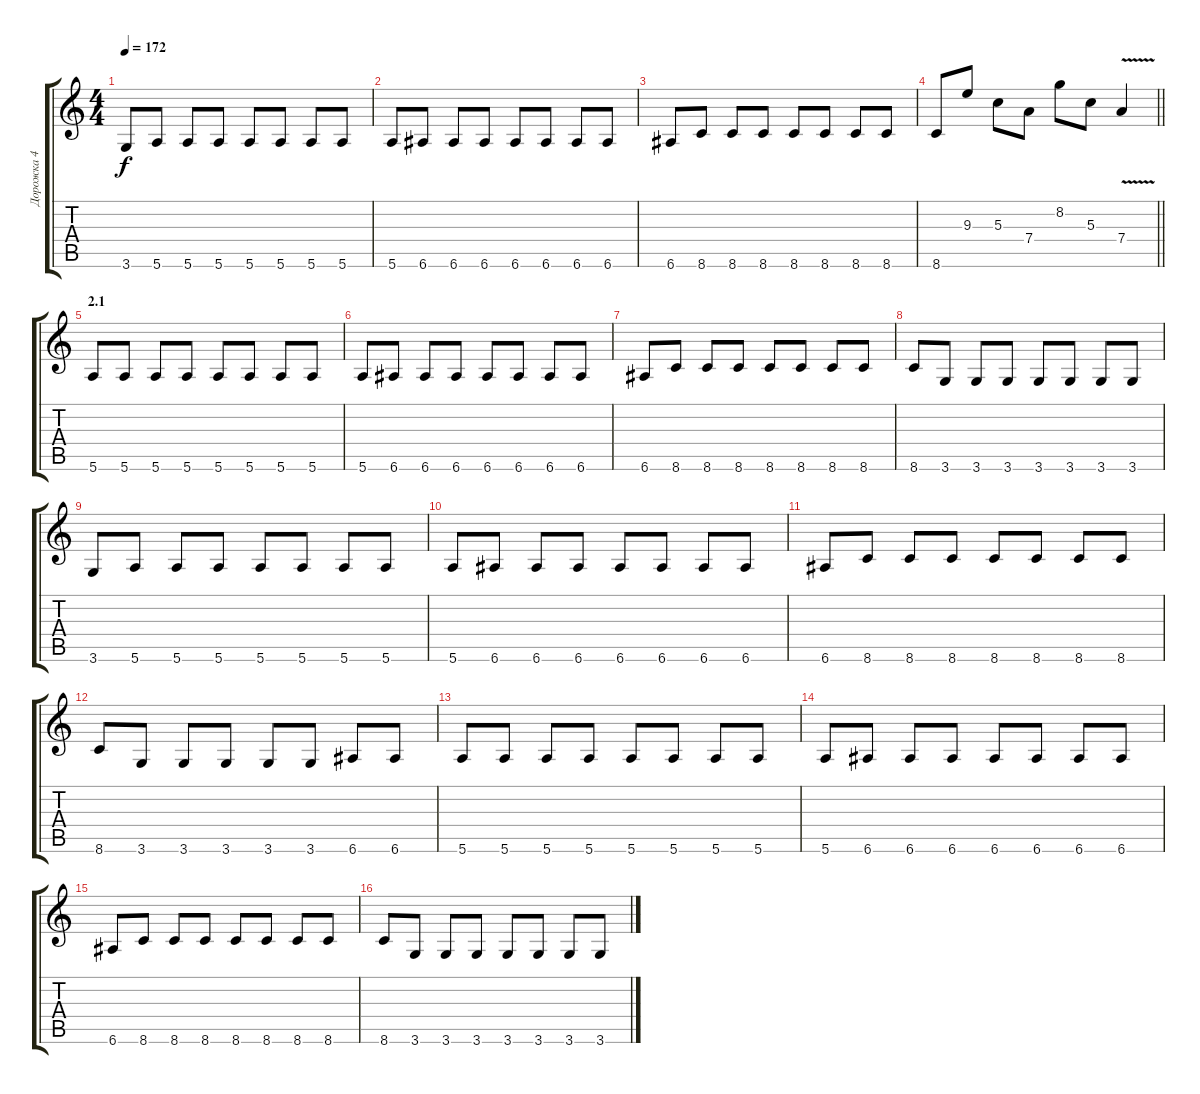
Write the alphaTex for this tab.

\track ("Дорожка 4" "Дорожка 4") {instrument electricguitarjazz}
\staff {score tabs}
\tuning (E4 B3 G3 D3 A2 E2) {hide}
\ts (4 4)
\tempo 172
\clef g2
\ks c
3.6.8{dy f} 5.6.8 5.6.8 5.6.8 5.6.8 5.6.8 5.6.8 5.6.8 |
5.6.8 6.6.8 6.6.8 6.6.8 6.6.8 6.6.8 6.6.8 6.6.8 |
6.6.8 8.6.8 8.6.8 8.6.8 8.6.8 8.6.8 8.6.8 8.6.8 |
\barLineRight lightlight
8.6.8 9.3.8 5.3.8 7.4.8 8.2.8 5.3.8 7.4{v}.4 |
\section ("" "2.1")
5.6.8 5.6.8 5.6.8 5.6.8 5.6.8 5.6.8 5.6.8 5.6.8 |
5.6.8 6.6.8 6.6.8 6.6.8 6.6.8 6.6.8 6.6.8 6.6.8 |
6.6.8 8.6.8 8.6.8 8.6.8 8.6.8 8.6.8 8.6.8 8.6.8 |
8.6.8 3.6.8 3.6.8 3.6.8 3.6.8 3.6.8 3.6.8 3.6.8 |
3.6.8 5.6.8 5.6.8 5.6.8 5.6.8 5.6.8 5.6.8 5.6.8 |
5.6.8 6.6.8 6.6.8 6.6.8 6.6.8 6.6.8 6.6.8 6.6.8 |
6.6.8 8.6.8 8.6.8 8.6.8 8.6.8 8.6.8 8.6.8 8.6.8 |
8.6.8 3.6.8 3.6.8 3.6.8 3.6.8 3.6.8 6.6.8 6.6.8 |
5.6.8 5.6.8 5.6.8 5.6.8 5.6.8 5.6.8 5.6.8 5.6.8 |
5.6.8 6.6.8 6.6.8 6.6.8 6.6.8 6.6.8 6.6.8 6.6.8 |
6.6.8 8.6.8 8.6.8 8.6.8 8.6.8 8.6.8 8.6.8 8.6.8 |
8.6.8 3.6.8 3.6.8 3.6.8 3.6.8 3.6.8 3.6.8 3.6.8
